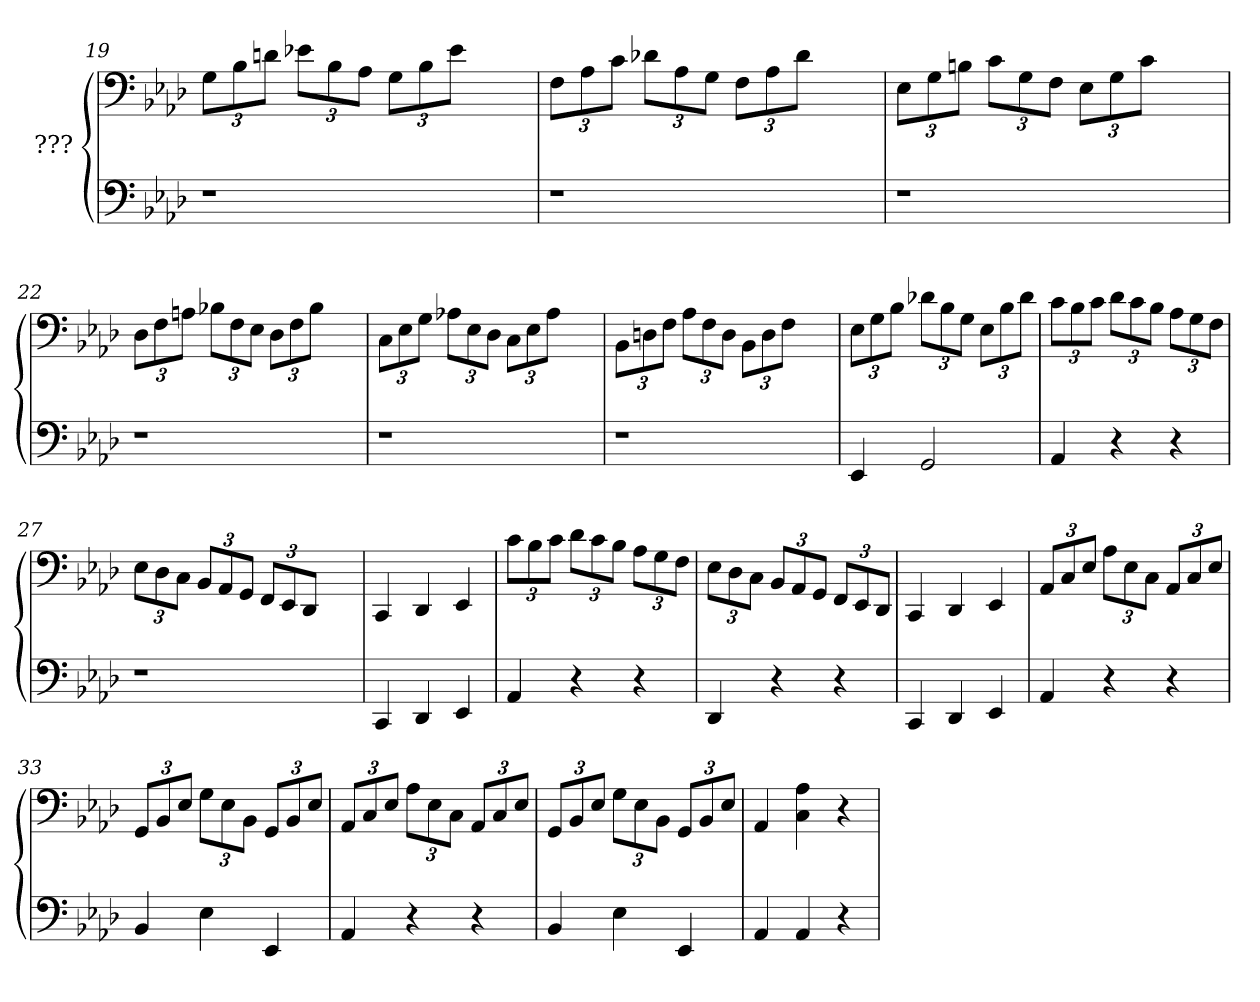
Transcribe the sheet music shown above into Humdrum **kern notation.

**kern	**kern
*part2	*part1
*staff2	*staff1
*I"???	*I"???
*clefF4	*clefF4
*k[b-e-a-d-]	*k[b-e-a-d-]
*	*Xbrackettup
=19	=19
1r	12G\L
.	12B-\
.	12dn\J
.	12e-X\L
.	12B-\
.	12A-\J
.	12G\L
.	12B-\
.	12e-\J
.	4ryy
=20	=20
1r	12F\L
.	12A-\
.	12c\J
.	12d-X\L
.	12A-\
.	12G\J
.	12F\L
.	12A-\
.	12d-\J
.	4ryy
!!LO:LB:g=z
=21	=21
1r	12E-\L
.	12G\
.	12Bn\J
.	12c\L
.	12G\
.	12F\J
.	12E-\L
.	12G\
.	12c\J
.	4ryy
=22	=22
1r	12D-\L
.	12F\
.	12An\J
.	12B-X\L
.	12F\
.	12E-\J
.	12D-\L
.	12F\
.	12B-\J
.	4ryy
=23	=23
1r	12C\L
.	12E-\
.	12G\J
.	12A-X\L
.	12E-\
.	12D-\J
.	12C\L
.	12E-\
.	12A-\J
.	4ryy
=24	=24
1r	12BB-\L
.	12Dn\
.	12F\J
.	12A-\L
.	12F\
.	12D\J
.	12BB-\L
.	12D\
.	12F\J
.	4ryy
!!LO:PB:g=z
=25	=25
4EE-/	12E-\L
.	12G\
.	12B-\J
2GG/	12d-X\L
.	12B-\
.	12G\J
.	12E-\L
.	12B-\
.	12d-\J
=26	=26
4AA-/	12c\L
.	12B-\
.	12c\J
4r	12d-\L
.	12c\
.	12B-\J
4r	12A-\L
.	12G\
.	12F\J
=27	=27
1r	12E-\L
.	12D-\
.	12C\J
.	12BB-/L
.	12AA-/
.	12GG/J
.	12FF/L
.	12EE-/
.	12DD-/J
.	4ryy
=28	=28
4CC/	4CC/
4DD-/	4DD-/
4EE-/	4EE-/
!!LO:LB:g=z
=29	=29
4AA-/	12c\L
.	12B-\
.	12c\J
4r	12d-\L
.	12c\
.	12B-\J
4r	12A-\L
.	12G\
.	12F\J
=30	=30
4DD-/	12E-\L
.	12D-\
.	12C\J
4r	12BB-/L
.	12AA-/
.	12GG/J
4r	12FF/L
.	12EE-/
.	12DD-/J
=31	=31
4CC/	4CC/
4DD-/	4DD-/
4EE-/	4EE-/
=32	=32
4AA-/	12AA-/L
.	12C/
.	12E-/J
4r	12A-\L
.	12E-\
.	12C\J
4r	12AA-/L
.	12C/
.	12E-/J
!!LO:LB:g=z
=33	=33
4BB-/	12GG/L
.	12BB-/
.	12E-/J
4E-\	12G\L
.	12E-\
.	12BB-\J
4EE-/	12GG/L
.	12BB-/
.	12E-/J
=34	=34
4AA-/	12AA-/L
.	12C/
.	12E-/J
4r	12A-\L
.	12E-\
.	12C\J
4r	12AA-/L
.	12C/
.	12E-/J
=35	=35
4BB-/	12GG/L
.	12BB-/
.	12E-/J
4E-\	12G\L
.	12E-\
.	12BB-\J
4EE-/	12GG/L
.	12BB-/
.	12E-/J
=36	=36
4AA-/	4AA-/
4AA-/	4C\ 4A-\
4r	4r
=	=
*-	*-
